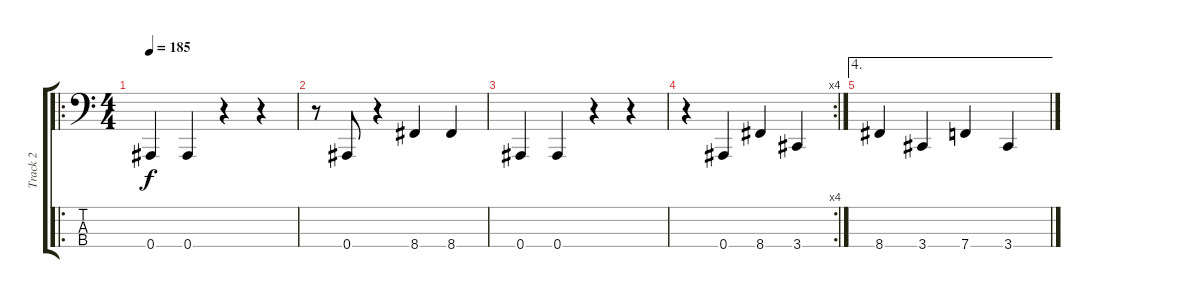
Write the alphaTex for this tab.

\track ("Track 2" "Track 2") {instrument electricbassfinger}
\staff {score tabs}
\tuning (Eb2 Bb1 F1 Bb0) {hide}
\ro
\ts (4 4)
\tempo 185
\clef f4
\ks c
0.4.4{dy f} 0.4.4 r.4 r.4 |
r.8 0.4.8 r.4 8.4.4 8.4.4 |
0.4.4 0.4.4 r.4 r.4 |
\rc 4
r.4 0.4.4 8.4.4 3.4.4 |
\ae 4
8.4.4 3.4.4 7.4.4 3.4.4
